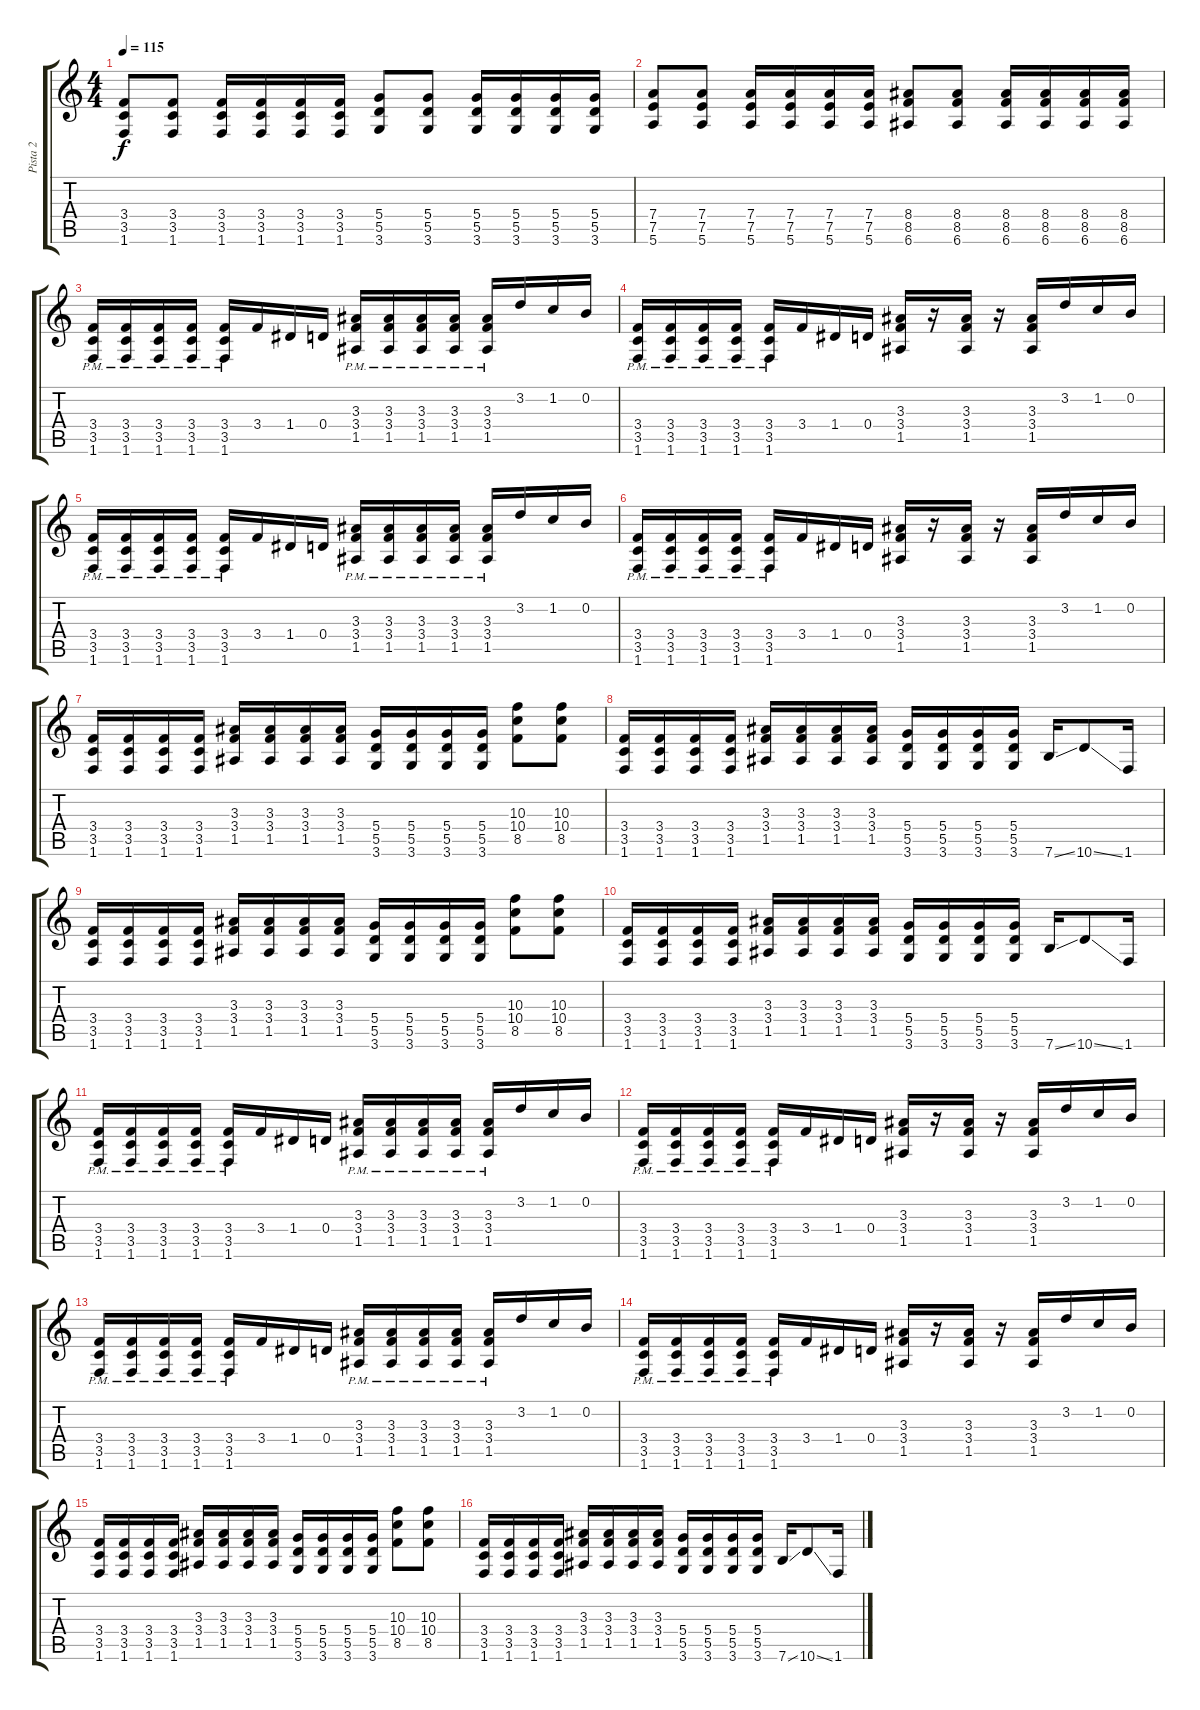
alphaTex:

\track ("Pista 2" "Pista 2") {instrument distortionguitar}
\staff {score tabs}
\tuning (E4 B3 G3 D3 A2 E2) {hide}
\ts (4 4)
\tempo 115
\clef g2
\ks c
(3.4 3.5 1.6).8{dy f} (3.4 3.5 1.6).8 (3.4 3.5 1.6).16 (3.4 3.5 1.6).16 (3.4 3.5 1.6).16 (3.4 3.5 1.6).16 (5.4 5.5 3.6).8 (5.4 5.5 3.6).8 (5.4 5.5 3.6).16 (5.4 5.5 3.6).16 (5.4 5.5 3.6).16 (5.4 5.5 3.6).16 |
(7.4 7.5 5.6).8 (7.4 7.5 5.6).8 (7.4 7.5 5.6).16 (7.4 7.5 5.6).16 (7.4 7.5 5.6).16 (7.4 7.5 5.6).16 (8.4 8.5 6.6).8 (8.4 8.5 6.6).8 (8.4 8.5 6.6).16 (8.4 8.5 6.6).16 (8.4 8.5 6.6).16 (8.4 8.5 6.6).16 |
(3.4{pm} 3.5{pm} 1.6{pm}).16 (3.4{pm} 3.5{pm} 1.6{pm}).16 (3.4{pm} 3.5{pm} 1.6{pm}).16 (3.4{pm} 3.5{pm} 1.6{pm}).16 (3.4{pm} 3.5{pm} 1.6{pm}).16 3.4.16 1.4.16 0.4.16 (3.3{pm} 3.4{pm} 1.5{pm}).16 (3.3{pm} 3.4{pm} 1.5{pm}).16 (3.3{pm} 3.4{pm} 1.5{pm}).16 (3.3{pm} 3.4{pm} 1.5{pm}).16 (3.3{pm} 3.4{pm} 1.5{pm}).16 3.2.16 1.2.16 0.2.16 |
(3.4{pm} 3.5{pm} 1.6{pm}).16 (3.4{pm} 3.5{pm} 1.6{pm}).16 (3.4{pm} 3.5{pm} 1.6{pm}).16 (3.4{pm} 3.5{pm} 1.6{pm}).16 (3.4{pm} 3.5{pm} 1.6{pm}).16 3.4.16 1.4.16 0.4.16 (3.3 3.4 1.5).16 r.16 (3.3 3.4 1.5).16 r.16 (3.3 3.4 1.5).16 3.2.16 1.2.16 0.2.16 |
(3.4{pm} 3.5{pm} 1.6{pm}).16 (3.4{pm} 3.5{pm} 1.6{pm}).16 (3.4{pm} 3.5{pm} 1.6{pm}).16 (3.4{pm} 3.5{pm} 1.6{pm}).16 (3.4{pm} 3.5{pm} 1.6{pm}).16 3.4.16 1.4.16 0.4.16 (3.3{pm} 3.4{pm} 1.5{pm}).16 (3.3{pm} 3.4{pm} 1.5{pm}).16 (3.3{pm} 3.4{pm} 1.5{pm}).16 (3.3{pm} 3.4{pm} 1.5{pm}).16 (3.3{pm} 3.4{pm} 1.5{pm}).16 3.2.16 1.2.16 0.2.16 |
(3.4{pm} 3.5{pm} 1.6{pm}).16 (3.4{pm} 3.5{pm} 1.6{pm}).16 (3.4{pm} 3.5{pm} 1.6{pm}).16 (3.4{pm} 3.5{pm} 1.6{pm}).16 (3.4{pm} 3.5{pm} 1.6{pm}).16 3.4.16 1.4.16 0.4.16 (3.3 3.4 1.5).16 r.16 (3.3 3.4 1.5).16 r.16 (3.3 3.4 1.5).16 3.2.16 1.2.16 0.2.16 |
(3.4 3.5 1.6).16 (3.4 3.5 1.6).16 (3.4 3.5 1.6).16 (3.4 3.5 1.6).16 (3.3 3.4 1.5).16 (3.3 3.4 1.5).16 (3.3 3.4 1.5).16 (3.3 3.4 1.5).16 (5.4 5.5 3.6).16 (5.4 5.5 3.6).16 (5.4 5.5 3.6).16 (5.4 5.5 3.6).16 (10.3 10.4 8.5).8 (10.3 10.4 8.5).8 |
(3.4 3.5 1.6).16 (3.4 3.5 1.6).16 (3.4 3.5 1.6).16 (3.4 3.5 1.6).16 (3.3 3.4 1.5).16 (3.3 3.4 1.5).16 (3.3 3.4 1.5).16 (3.3 3.4 1.5).16 (5.4 5.5 3.6).16 (5.4 5.5 3.6).16 (5.4 5.5 3.6).16 (5.4 5.5 3.6).16 7.6{ss}.16 10.6{ss}.8 1.6.16 |
(3.4 3.5 1.6).16 (3.4 3.5 1.6).16 (3.4 3.5 1.6).16 (3.4 3.5 1.6).16 (3.3 3.4 1.5).16 (3.3 3.4 1.5).16 (3.3 3.4 1.5).16 (3.3 3.4 1.5).16 (5.4 5.5 3.6).16 (5.4 5.5 3.6).16 (5.4 5.5 3.6).16 (5.4 5.5 3.6).16 (10.3 10.4 8.5).8 (10.3 10.4 8.5).8 |
(3.4 3.5 1.6).16 (3.4 3.5 1.6).16 (3.4 3.5 1.6).16 (3.4 3.5 1.6).16 (3.3 3.4 1.5).16 (3.3 3.4 1.5).16 (3.3 3.4 1.5).16 (3.3 3.4 1.5).16 (5.4 5.5 3.6).16 (5.4 5.5 3.6).16 (5.4 5.5 3.6).16 (5.4 5.5 3.6).16 7.6{ss}.16 10.6{ss}.8 1.6.16 |
(3.4{pm} 3.5{pm} 1.6{pm}).16 (3.4{pm} 3.5{pm} 1.6{pm}).16 (3.4{pm} 3.5{pm} 1.6{pm}).16 (3.4{pm} 3.5{pm} 1.6{pm}).16 (3.4{pm} 3.5{pm} 1.6{pm}).16 3.4.16 1.4.16 0.4.16 (3.3{pm} 3.4{pm} 1.5{pm}).16 (3.3{pm} 3.4{pm} 1.5{pm}).16 (3.3{pm} 3.4{pm} 1.5{pm}).16 (3.3{pm} 3.4{pm} 1.5{pm}).16 (3.3{pm} 3.4{pm} 1.5{pm}).16 3.2.16 1.2.16 0.2.16 |
(3.4{pm} 3.5{pm} 1.6{pm}).16 (3.4{pm} 3.5{pm} 1.6{pm}).16 (3.4{pm} 3.5{pm} 1.6{pm}).16 (3.4{pm} 3.5{pm} 1.6{pm}).16 (3.4{pm} 3.5{pm} 1.6{pm}).16 3.4.16 1.4.16 0.4.16 (3.3 3.4 1.5).16 r.16 (3.3 3.4 1.5).16 r.16 (3.3 3.4 1.5).16 3.2.16 1.2.16 0.2.16 |
(3.4{pm} 3.5{pm} 1.6{pm}).16 (3.4{pm} 3.5{pm} 1.6{pm}).16 (3.4{pm} 3.5{pm} 1.6{pm}).16 (3.4{pm} 3.5{pm} 1.6{pm}).16 (3.4{pm} 3.5{pm} 1.6{pm}).16 3.4.16 1.4.16 0.4.16 (3.3{pm} 3.4{pm} 1.5{pm}).16 (3.3{pm} 3.4{pm} 1.5{pm}).16 (3.3{pm} 3.4{pm} 1.5{pm}).16 (3.3{pm} 3.4{pm} 1.5{pm}).16 (3.3{pm} 3.4{pm} 1.5{pm}).16 3.2.16 1.2.16 0.2.16 |
(3.4{pm} 3.5{pm} 1.6{pm}).16 (3.4{pm} 3.5{pm} 1.6{pm}).16 (3.4{pm} 3.5{pm} 1.6{pm}).16 (3.4{pm} 3.5{pm} 1.6{pm}).16 (3.4{pm} 3.5{pm} 1.6{pm}).16 3.4.16 1.4.16 0.4.16 (3.3 3.4 1.5).16 r.16 (3.3 3.4 1.5).16 r.16 (3.3 3.4 1.5).16 3.2.16 1.2.16 0.2.16 |
(3.4 3.5 1.6).16 (3.4 3.5 1.6).16 (3.4 3.5 1.6).16 (3.4 3.5 1.6).16 (3.3 3.4 1.5).16 (3.3 3.4 1.5).16 (3.3 3.4 1.5).16 (3.3 3.4 1.5).16 (5.4 5.5 3.6).16 (5.4 5.5 3.6).16 (5.4 5.5 3.6).16 (5.4 5.5 3.6).16 (10.3 10.4 8.5).8 (10.3 10.4 8.5).8 |
(3.4 3.5 1.6).16 (3.4 3.5 1.6).16 (3.4 3.5 1.6).16 (3.4 3.5 1.6).16 (3.3 3.4 1.5).16 (3.3 3.4 1.5).16 (3.3 3.4 1.5).16 (3.3 3.4 1.5).16 (5.4 5.5 3.6).16 (5.4 5.5 3.6).16 (5.4 5.5 3.6).16 (5.4 5.5 3.6).16 7.6{ss}.16 10.6{ss}.8 1.6.16
